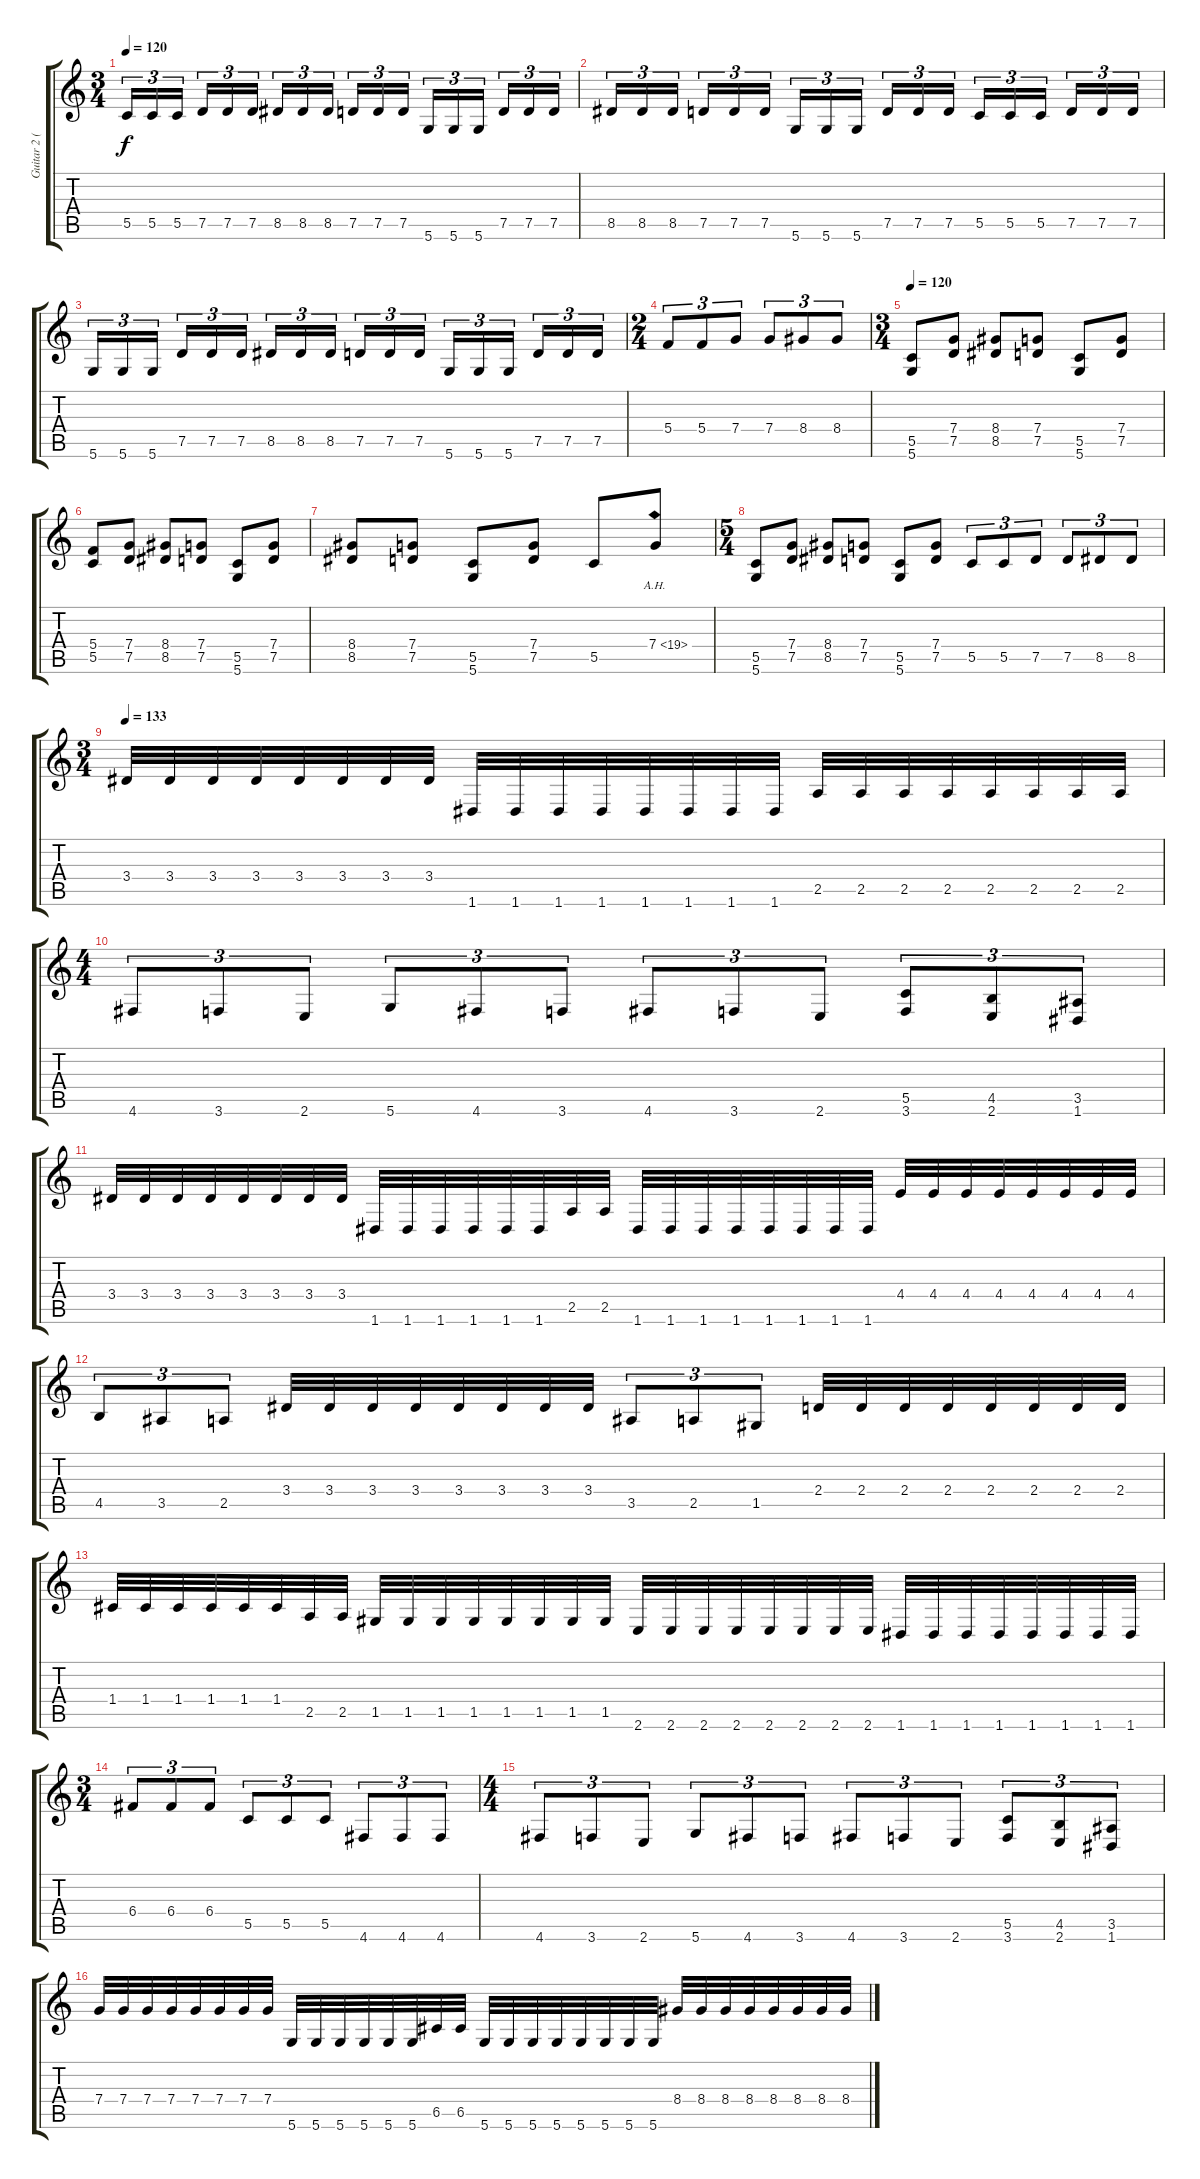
\track ("Guitar 2 (Erik)" "Guitar 2 (") {instrument distortionguitar}
\staff {score tabs}
\tuning (D4 A3 F3 C3 G2 D2) {hide}
\ts (3 4)
\tempo 120
\clef g2
\ks c
5.5.16{tu (3 2) dy f} 5.5.16{tu (3 2)} 5.5.16{tu (3 2)} 7.5.16{tu (3 2)} 7.5.16{tu (3 2)} 7.5.16{tu (3 2)} 8.5.16{tu (3 2)} 8.5.16{tu (3 2)} 8.5.16{tu (3 2)} 7.5.16{tu (3 2)} 7.5.16{tu (3 2)} 7.5.16{tu (3 2)} 5.6.16{tu (3 2)} 5.6.16{tu (3 2)} 5.6.16{tu (3 2)} 7.5.16{tu (3 2)} 7.5.16{tu (3 2)} 7.5.16{tu (3 2)} |
8.5.16{tu (3 2)} 8.5.16{tu (3 2)} 8.5.16{tu (3 2)} 7.5.16{tu (3 2)} 7.5.16{tu (3 2)} 7.5.16{tu (3 2)} 5.6.16{tu (3 2)} 5.6.16{tu (3 2)} 5.6.16{tu (3 2)} 7.5.16{tu (3 2)} 7.5.16{tu (3 2)} 7.5.16{tu (3 2)} 5.5.16{tu (3 2)} 5.5.16{tu (3 2)} 5.5.16{tu (3 2)} 7.5.16{tu (3 2)} 7.5.16{tu (3 2)} 7.5.16{tu (3 2)} |
5.6.16{tu (3 2)} 5.6.16{tu (3 2)} 5.6.16{tu (3 2)} 7.5.16{tu (3 2)} 7.5.16{tu (3 2)} 7.5.16{tu (3 2)} 8.5.16{tu (3 2)} 8.5.16{tu (3 2)} 8.5.16{tu (3 2)} 7.5.16{tu (3 2)} 7.5.16{tu (3 2)} 7.5.16{tu (3 2)} 5.6.16{tu (3 2)} 5.6.16{tu (3 2)} 5.6.16{tu (3 2)} 7.5.16{tu (3 2)} 7.5.16{tu (3 2)} 7.5.16{tu (3 2)} |
\ts (2 4)
5.4.8{tu (3 2)} 5.4.8{tu (3 2)} 7.4.8{tu (3 2)} 7.4.8{tu (3 2)} 8.4.8{tu (3 2)} 8.4.8{tu (3 2)} |
\ts (3 4)
\tempo 120
(5.5 5.6).8 (7.4 7.5).8 (8.4 8.5).8 (7.4 7.5).8 (5.5 5.6).8 (7.4 7.5).8 |
(5.4 5.5).8 (7.4 7.5).8 (8.4 8.5).8 (7.4 7.5).8 (5.5 5.6).8 (7.4 7.5).8 |
(8.4 8.5).8 (7.4 7.5).8 (5.5 5.6).8 (7.4 7.5).8 5.5.8 7.4{ah 12}.8 |
\ts (5 4)
(5.5 5.6).8 (7.4 7.5).8 (8.4 8.5).8 (7.4 7.5).8 (5.5 5.6).8 (7.4 7.5).8 5.5.8{tu (3 2)} 5.5.8{tu (3 2)} 7.5.8{tu (3 2)} 7.5.8{tu (3 2)} 8.5.8{tu (3 2)} 8.5.8{tu (3 2)} |
\ts (3 4)
\tempo 133
3.4.32 3.4.32 3.4.32 3.4.32 3.4.32 3.4.32 3.4.32 3.4.32 1.6.32 1.6.32 1.6.32 1.6.32 1.6.32 1.6.32 1.6.32 1.6.32 2.5.32 2.5.32 2.5.32 2.5.32 2.5.32 2.5.32 2.5.32 2.5.32 |
\ts (4 4)
4.6.8{tu (3 2)} 3.6.8{tu (3 2)} 2.6.8{tu (3 2)} 5.6.8{tu (3 2)} 4.6.8{tu (3 2)} 3.6.8{tu (3 2)} 4.6.8{tu (3 2)} 3.6.8{tu (3 2)} 2.6.8{tu (3 2)} (5.5 3.6).8{tu (3 2)} (4.5 2.6).8{tu (3 2)} (3.5 1.6).8{tu (3 2)} |
3.4.32 3.4.32 3.4.32 3.4.32 3.4.32 3.4.32 3.4.32 3.4.32 1.6.32 1.6.32 1.6.32 1.6.32 1.6.32 1.6.32 2.5.32 2.5.32 1.6.32 1.6.32 1.6.32 1.6.32 1.6.32 1.6.32 1.6.32 1.6.32 4.4.32 4.4.32 4.4.32 4.4.32 4.4.32 4.4.32 4.4.32 4.4.32 |
4.5.8{tu (3 2)} 3.5.8{tu (3 2)} 2.5.8{tu (3 2)} 3.4.32 3.4.32 3.4.32 3.4.32 3.4.32 3.4.32 3.4.32 3.4.32 3.5.8{tu (3 2)} 2.5.8{tu (3 2)} 1.5.8{tu (3 2)} 2.4.32 2.4.32 2.4.32 2.4.32 2.4.32 2.4.32 2.4.32 2.4.32 |
1.4.32 1.4.32 1.4.32 1.4.32 1.4.32 1.4.32 2.5.32 2.5.32 1.5.32 1.5.32 1.5.32 1.5.32 1.5.32 1.5.32 1.5.32 1.5.32 2.6.32 2.6.32 2.6.32 2.6.32 2.6.32 2.6.32 2.6.32 2.6.32 1.6.32 1.6.32 1.6.32 1.6.32 1.6.32 1.6.32 1.6.32 1.6.32 |
\ts (3 4)
6.4.8{tu (3 2)} 6.4.8{tu (3 2)} 6.4.8{tu (3 2)} 5.5.8{tu (3 2)} 5.5.8{tu (3 2)} 5.5.8{tu (3 2)} 4.6.8{tu (3 2)} 4.6.8{tu (3 2)} 4.6.8{tu (3 2)} |
\ts (4 4)
4.6.8{tu (3 2)} 3.6.8{tu (3 2)} 2.6.8{tu (3 2)} 5.6.8{tu (3 2)} 4.6.8{tu (3 2)} 3.6.8{tu (3 2)} 4.6.8{tu (3 2)} 3.6.8{tu (3 2)} 2.6.8{tu (3 2)} (5.5 3.6).8{tu (3 2)} (4.5 2.6).8{tu (3 2)} (3.5 1.6).8{tu (3 2)} |
7.4.32 7.4.32 7.4.32 7.4.32 7.4.32 7.4.32 7.4.32 7.4.32 5.6.32 5.6.32 5.6.32 5.6.32 5.6.32 5.6.32 6.5.32 6.5.32 5.6.32 5.6.32 5.6.32 5.6.32 5.6.32 5.6.32 5.6.32 5.6.32 8.4.32 8.4.32 8.4.32 8.4.32 8.4.32 8.4.32 8.4.32 8.4.32
